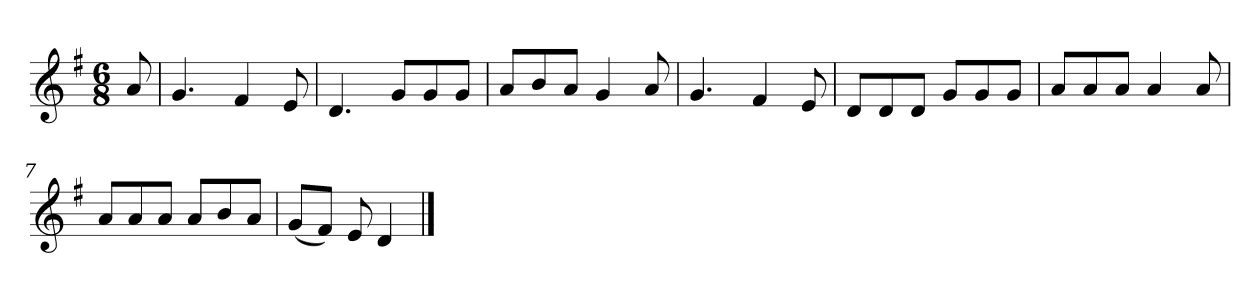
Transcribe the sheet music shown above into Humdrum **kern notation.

**kern
*part1
*staff1
*k[f#]
*M6/8
*MM120
=
8a
=1
4.g
4f#
8e
=2
4.d
8gL
8g
8gJ
=3
8aL
8b
8aJ
4g
8a
=4
4.g
4f#
8e
=5
8dL
8d
8dJ
8gL
8g
8gJ
=6
8aL
8a
8aJ
4a
8a
=7
8aL
8a
8aJ
8aL
8b
8aJ
=8
(8gL
8f#J)
8e
4d
==
*-
